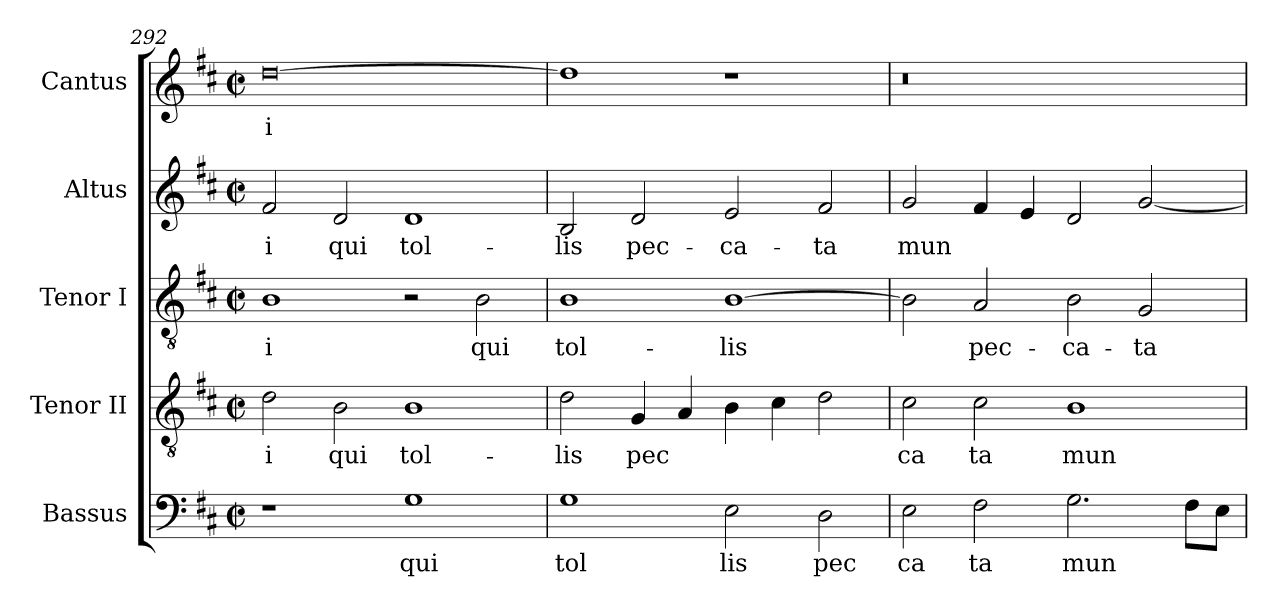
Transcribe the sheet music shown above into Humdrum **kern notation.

**kern	**text	**kern	**text	**kern	**text	**kern	**text	**kern	**text
*part5	*part5	*part4	*part4	*part3	*part3	*part2	*part2	*part1	*part1
*staff5	*staff5	*staff4	*staff4	*staff3	*staff3	*staff2	*staff2	*staff1	*staff1
*I"Bassus	*	*I"Tenor II	*	*I"Tenor I	*	*I"Altus	*	*I"Cantus	*
*I'B	*	*I'T II	*	*I'T I	*	*I'A	*	*I'C	*
*clefF4	*	*clefGv2	*	*clefGv2	*	*clefG2	*	*clefG2	*
*k[f#c#]	*	*k[f#c#]	*	*k[f#c#]	*	*k[f#c#]	*	*k[f#c#]	*
*D:	*	*D:	*	*D:	*	*D:	*	*D:	*
*M2/2	*	*M2/2	*	*M2/2	*	*M2/2	*	*M2/2	*
*met(c|)	*	*met(c|)	*	*met(c|)	*	*met(c|)	*	*met(c|)	*
=292	=292	=292	=292	=292	=292	=292	=292	=292	=292
!	!	!	!LO:LY:b:cj	!	!LO:LY:b:cj	!	!LO:LY:b:cj	!	!LO:LY:b:cj
1r	.	2d\	-i	1B	-i	2f#/	-i	[>0dd	i
!	!	!	!LO:LY:b:cj	!	!	!	!LO:LY:b:cj	!	!
.	.	2B\	qui	.	.	2d/	qui	.	.
!	!LO:LY:b:cj	!	!LO:LY:b:cj	!	!	!	!LO:LY:b:cj	!	!
1G	qui	1B	tol-	2r	.	1d	tol-	.	.
!	!	!	!	!	!LO:LY:b:cj	!	!	!	!
.	.	.	.	2B\	qui	.	.	.	.
!!LO:PB:g=z
=293	=293	=293	=293	=293	=293	=293	=293	=293	=293
!	!LO:LY:b:cj	!	!LO:LY:b:cj	!	!LO:LY:b:cj	!	!LO:LY:b:cj	!	!LO:LY:b:cj
1G	tol	2d\	-lis	1B	tol-	2B/	-lis	1dd]	.
!	!	!	!LO:LY:b:cj	!	!	!	!LO:LY:b:cj	!	!
.	.	4G/	pec	.	.	2d/	pec-	.	.
!	!	!	!LO:LY:b:cj	!	!	!	!	!	!
.	.	4A/	.	.	.	.	.	.	.
!	!LO:LY:b:cj	!	!LO:LY:b:cj	!	!LO:LY:b:cj	!	!LO:LY:b:cj	!	!
2E\	lis	4B\	.	[>1B	-lis	2e/	-ca-	1r	.
!	!	!	!LO:LY:b:cj	!	!	!	!	!	!
.	.	4c#\	.	.	.	.	.	.	.
!	!LO:LY:b:cj	!	!LO:LY:b:cj	!	!	!	!LO:LY:b:cj	!	!
2D\	pec	2d\	.	.	.	2f#/	-ta	.	.
=294	=294	=294	=294	=294	=294	=294	=294	=294	=294
!	!LO:LY:b:cj	!	!LO:LY:b:cj	!	!LO:LY:b:cj	!	!LO:LY:b:cj	!	!
2E\	ca	2c#\	ca	2B\]	.	2g/	mun-	0r	.
!	!LO:LY:b:cj	!	!LO:LY:b:cj	!	!LO:LY:b:cj	!	!LO:LY:b:cj	!	!
2F#\	ta	2c#\	ta	2A/	pec-	4f#/	--	.	.
!	!	!	!	!	!	!	!LO:LY:b:cj	!	!
.	.	.	.	.	.	4e/	--	.	.
!	!LO:LY:b:cj	!	!LO:LY:b:cj	!	!LO:LY:b:cj	!	!LO:LY:b:cj	!	!
2.G\	mun	1B	mun	2B\	-ca-	2d/	--	.	.
!	!	!	!	!	!LO:LY:b:cj	!	!LO:LY:b:cj	!	!
.	.	.	.	2G/	-ta	[<2g/	--	.	.
!	!LO:LY:b:cj	!	!	!	!	!	!	!	!
8F#\L	.	.	.	.	.	.	.	.	.
!	!LO:LY:b:cj	!	!	!	!	!	!	!	!
8E\J	.	.	.	.	.	.	.	.	.
=	=	=	=	=	=	=	=	=	=
*-	*-	*-	*-	*-	*-	*-	*-	*-	*-
